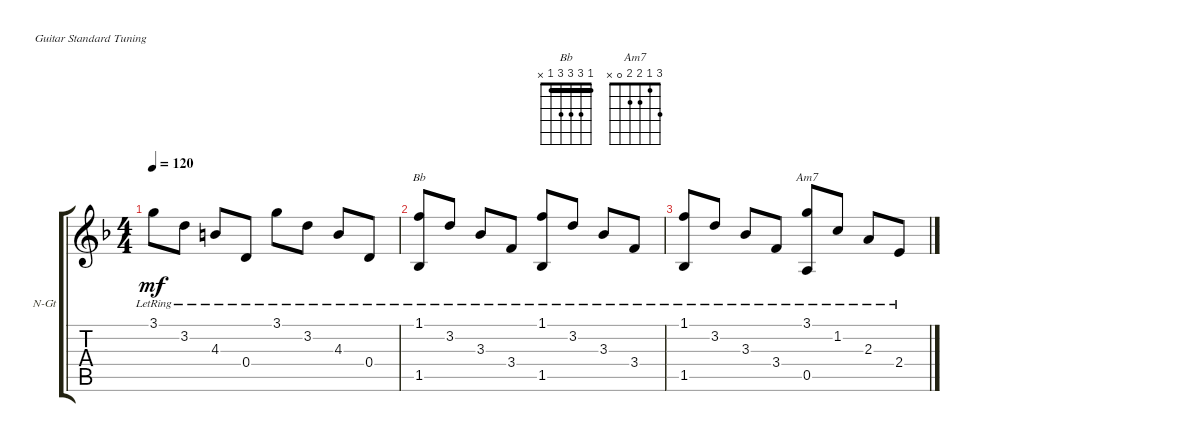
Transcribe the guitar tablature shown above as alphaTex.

\defaultSystemsLayout 4
\bracketExtendMode groupsimilarinstruments
\firstSystemTrackNameOrientation horizontal
\otherSystemsTrackNameOrientation horizontal
\track ("Nylon Guitar" "N-Gt") {instrument acousticguitarnylon}
\staff {score tabs}
\tuning (E4 B3 G3 D3 A2 E2)
\chord ("Bb" 1 3 3 3 1 x) {barre 1}
\chord ("Am7" 3 1 2 2 0 x)
\ts (4 4)
\tempo 120
\clef g2
\scale
0.333333
\ks f
3.1{lr}.8{dy mf} 3.2{lr}.8 4.3{lr}.8 0.4{lr}.8 3.1{lr}.8 3.2{lr}.8 4.3{lr}.8 0.4{lr}.8 |
\scale
0.333333 (1.5{lr} 1.1{lr}).8{ch "Bb"} 3.2{lr}.8 3.3{lr}.8 3.4{lr}.8 (1.1{lr} 1.5{lr}).8 3.2{lr}.8 3.3{lr}.8 3.4{lr}.8 |
\scale
0.333333 (1.1{lr} 1.5{lr}).8 3.2{lr}.8 3.3{lr}.8 3.4{lr}.8 (0.5{lr} 3.1{lr}).8{ch "Am7"} 1.2{lr}.8 2.3{lr}.8 2.4{lr}.8 |
\scale
0.333333 |
\scale
0.333333 |
\scale
0.333333 |
\scale
0.333333 |
\scale
0.333333
